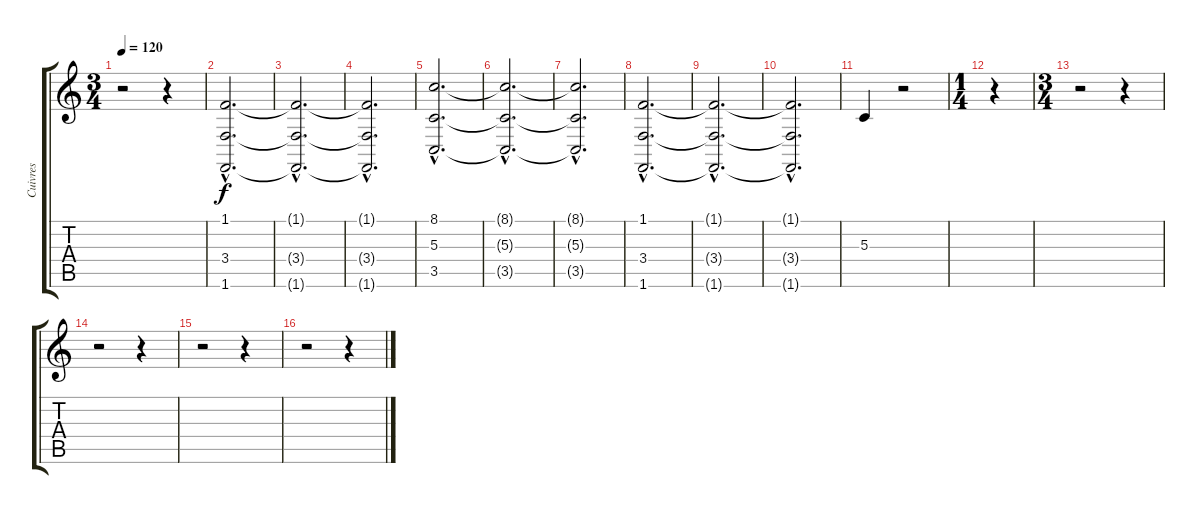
\track ("Cuivres" "Cuivres") {instrument trumpet}
\staff {score tabs}
\tuning (E4 B3 G3 D3 A2 E2) {hide}
\ts (3 4)
\tempo 120
\clef g2
\ks c
r.2{dy f} r.4 |
(1.1{hac} 3.4{hac} 1.6{hac}).2{d} |
(1.1{hac t} 3.4{hac t} 1.6{hac t}).2{d} |
(1.1{hac t} 3.4{hac t} 1.6{hac t}).2{d} |
(8.1{hac} 5.3{hac} 3.5{hac}).2{d} |
(8.1{hac t} 5.3{hac t} 3.5{hac t}).2{d} |
(8.1{hac t} 5.3{hac t} 3.5{hac t}).2{d} |
(1.1{hac} 3.4{hac} 1.6{hac}).2{d} |
(1.1{hac t} 3.4{hac t} 1.6{hac t}).2{d} |
(1.1{hac t} 3.4{hac t} 1.6{hac t}).2{d} |
5.3.4 r.2 |
\ts (1 4)
r.4 |
\ts (3 4)
r.2 r.4 |
r.2 r.4 |
r.2 r.4 |
r.2 r.4
